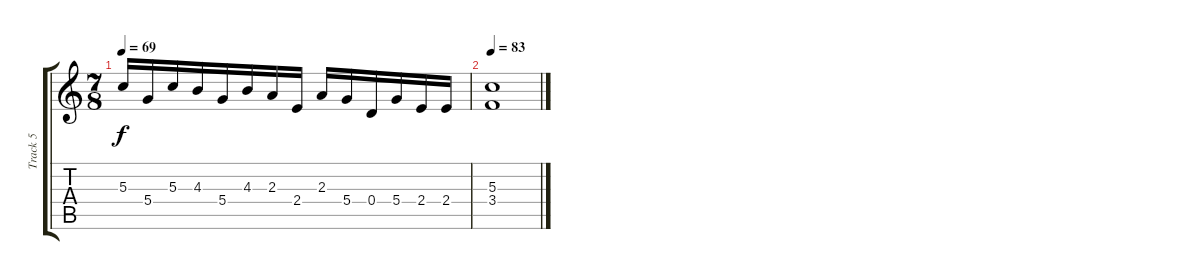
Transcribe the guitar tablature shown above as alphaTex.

\track ("Track 5" "Track 5") {instrument overdrivenguitar}
\staff {score tabs}
\tuning (E4 B3 G3 D3 A2 E2) {hide}
\ts (7 8)
\tempo 69
\clef g2
\ks c
5.3.16{dy f} 5.4.16 5.3.16 4.3.16 5.4.16 4.3.16 2.3.16 2.4.16 2.3.16 5.4.16 0.4.16 5.4.16 2.4.16 2.4.16 |
\tempo 83
(5.3 3.4).1
